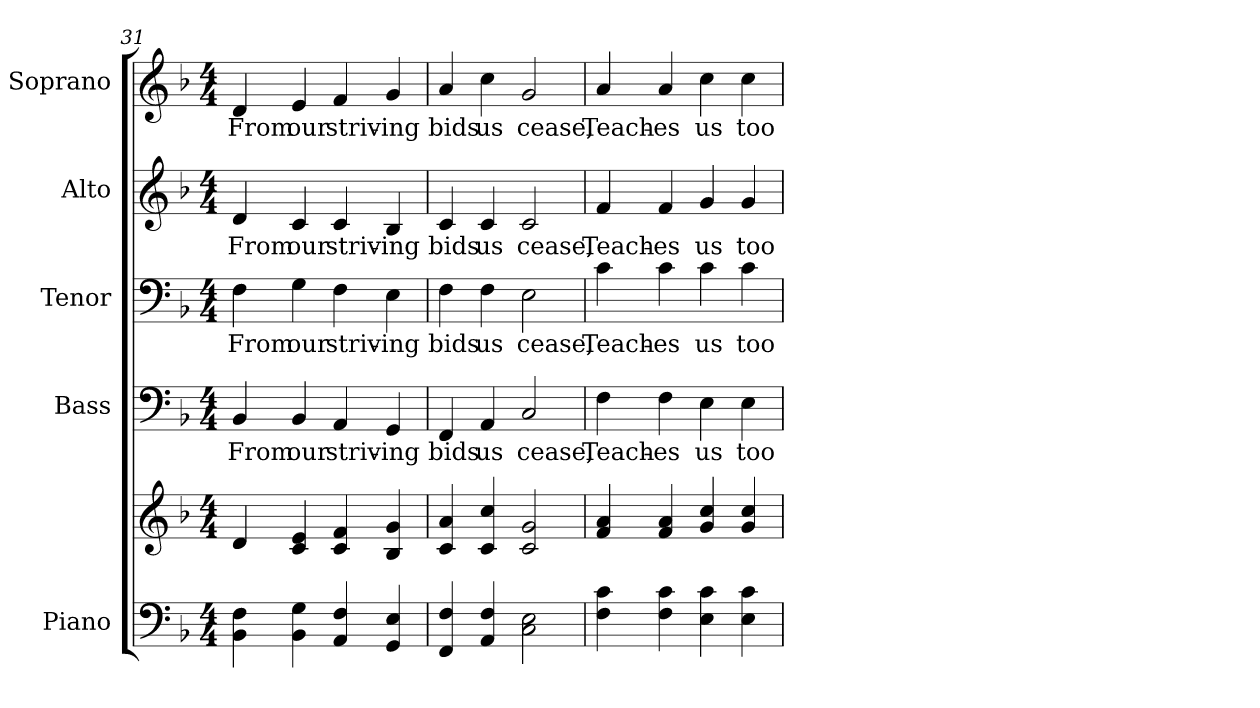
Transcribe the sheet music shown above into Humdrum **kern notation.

**kern	**kern	**kern	**text	**kern	**text	**kern	**text	**kern	**text
*part5	*part5	*part4	*part4	*part3	*part3	*part2	*part2	*part1	*part1
*staff6	*staff5	*staff4	*staff4	*staff3	*staff3	*staff2	*staff2	*staff1	*staff1
*I"Piano	*	*I"Bass	*	*I"Tenor	*	*I"Alto	*	*I"Soprano	*
*I'Pno.	*	*I'B.	*	*I'T.	*	*I'A.	*	*I'S.	*
*clefF4	*clefG2	*clefF4	*	*clefF4	*	*clefG2	*	*clefG2	*
*k[b-]	*k[b-]	*k[b-]	*	*k[b-]	*	*k[b-]	*	*k[b-]	*
*F:	*F:	*F:	*	*F:	*	*F:	*	*F:	*
*M4/4	*M4/4	*M4/4	*	*M4/4	*	*M4/4	*	*M4/4	*
=31	=31	=31	=31	=31	=31	=31	=31	=31	=31
!	!	!	!LO:LY:b:color=#000000	!	!	!	!	!	!
!	!	!	!	!	!LO:LY:b:color=#000000	!	!	!	!
!	!	!	!	!	!	!	!LO:LY:b:color=#000000	!	!
!	!	!	!	!	!	!	!	!	!LO:LY:b:color=#000000
4BB-i\ 4Fi	4di/	4BB-i/	From	4Fi\	From	4di/	From	4di/	From
!	!	!	!LO:LY:b:color=#000000	!	!	!	!	!	!
!	!	!	!	!	!LO:LY:b:color=#000000	!	!	!	!
!	!	!	!	!	!	!	!LO:LY:b:color=#000000	!	!
!	!	!	!	!	!	!	!	!	!LO:LY:b:color=#000000
4BB-i\ 4Gi	4ci/ 4ei	4BB-i/	our	4Gi\	our	4ci/	our	4ei/	our
!	!	!	!LO:LY:b:color=#000000	!	!	!	!	!	!
!	!	!	!	!	!LO:LY:b:color=#000000	!	!	!	!
!	!	!	!	!	!	!	!LO:LY:b:color=#000000	!	!
!	!	!	!	!	!	!	!	!	!LO:LY:b:color=#000000
4AAi/ 4Fi	4ci/ 4fi	4AAi/	striv-	4Fi\	striv-	4ci/	striv-	4fi/	striv-
!	!	!	!LO:LY:b:color=#000000	!	!	!	!	!	!
!	!	!	!	!	!LO:LY:b:color=#000000	!	!	!	!
!	!	!	!	!	!	!	!LO:LY:b:color=#000000	!	!
!	!	!	!	!	!	!	!	!	!LO:LY:b:color=#000000
4GGi/ 4Ei	4B-i/ 4gi	4GGi/	-ing	4Ei\	-ing	4B-i/	-ing	4gi/	-ing
!!LO:PB:g=z
=32	=32	=32	=32	=32	=32	=32	=32	=32	=32
!	!	!	!LO:LY:b:color=#000000	!	!	!	!	!	!
!	!	!	!	!	!LO:LY:b:color=#000000	!	!	!	!
!	!	!	!	!	!	!	!LO:LY:b:color=#000000	!	!
!	!	!	!	!	!	!	!	!	!LO:LY:b:color=#000000
4FFi/ 4Fi	4ci/ 4ai	4FFi/	bids	4Fi\	bids	4ci/	bids	4ai/	bids
!	!	!	!LO:LY:b:color=#000000	!	!	!	!	!	!
!	!	!	!	!	!LO:LY:b:color=#000000	!	!	!	!
!	!	!	!	!	!	!	!LO:LY:b:color=#000000	!	!
!	!	!	!	!	!	!	!	!	!LO:LY:b:color=#000000
4AAi/ 4Fi	4ci/ 4cci	4AAi/	us	4Fi\	us	4ci/	us	4cci\	us
!	!	!	!LO:LY:b:color=#000000	!	!	!	!	!	!
!	!	!	!	!	!LO:LY:b:color=#000000	!	!	!	!
!	!	!	!	!	!	!	!LO:LY:b:color=#000000	!	!
!	!	!	!	!	!	!	!	!	!LO:LY:b:color=#000000
2Ci\ 2Ei	2ci/ 2gi	2Ci/	cease,	2Ei\	cease,	2ci/	cease,	2gi/	cease,
=33	=33	=33	=33	=33	=33	=33	=33	=33	=33
!	!	!	!LO:LY:b:color=#000000	!	!	!	!	!	!
!	!	!	!	!	!LO:LY:b:color=#000000	!	!	!	!
!	!	!	!	!	!	!	!LO:LY:b:color=#000000	!	!
!	!	!	!	!	!	!	!	!	!LO:LY:b:color=#000000
4Fi\ 4ci	4fi/ 4ai	4Fi\	Teach-	4ci\	Teach-	4fi/	Teach-	4ai/	Teach-
!	!	!	!LO:LY:b:color=#000000	!	!	!	!	!	!
!	!	!	!	!	!LO:LY:b:color=#000000	!	!	!	!
!	!	!	!	!	!	!	!LO:LY:b:color=#000000	!	!
!	!	!	!	!	!	!	!	!	!LO:LY:b:color=#000000
4Fi\ 4ci	4fi/ 4ai	4Fi\	-es	4ci\	-es	4fi/	-es	4ai/	-es
!	!	!	!LO:LY:b:color=#000000	!	!	!	!	!	!
!	!	!	!	!	!LO:LY:b:color=#000000	!	!	!	!
!	!	!	!	!	!	!	!LO:LY:b:color=#000000	!	!
!	!	!	!	!	!	!	!	!	!LO:LY:b:color=#000000
4Ei\ 4ci	4gi/ 4cci	4Ei\	us	4ci\	us	4gi/	us	4cci\	us
!	!	!	!LO:LY:b:color=#000000	!	!	!	!	!	!
!	!	!	!	!	!LO:LY:b:color=#000000	!	!	!	!
!	!	!	!	!	!	!	!LO:LY:b:color=#000000	!	!
!	!	!	!	!	!	!	!	!	!LO:LY:b:color=#000000
4Ei\ 4ci	4gi/ 4cci	4Ei\	too	4ci\	too	4gi/	too	4cci\	too
=	=	=	=	=	=	=	=	=	=
*-	*-	*-	*-	*-	*-	*-	*-	*-	*-
